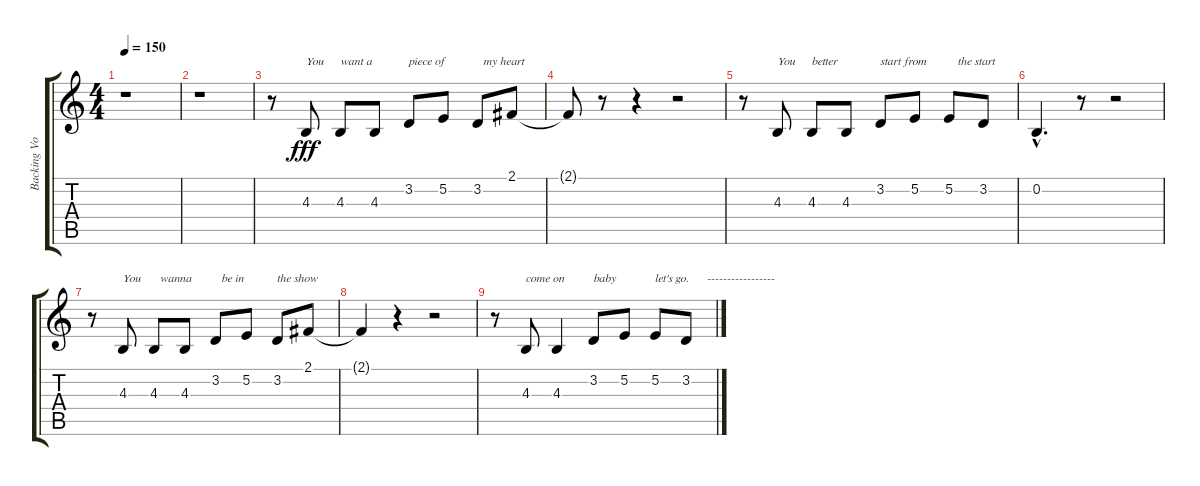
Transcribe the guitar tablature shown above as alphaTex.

\track ("Backing Vocals" "Backing Vo") {instrument clarinet}
\staff {score tabs}
\tuning (E4 B3 G3 D3 A2 E2) {hide}
\ts (4 4)
\tempo 150
\clef g2
\ks c
r.1{dy fff} |
r.1 |
r.8 4.3.8{txt "You"} 4.3.8{txt "want a"} 4.3.8 3.2.8{txt "piece of"} 5.2.8 3.2.8{txt "  my heart"} 2.1.8 |
2.1{t}.8 r.8 r.4 r.2 |
r.8 4.3.8{txt "You"} 4.3.8{txt "better"} 4.3.8 3.2.8{txt "start from"} 5.2.8 5.2.8{txt "   the start"} 3.2.8 |
0.2{hac}.4{d} r.8 r.2 |
r.8 4.3.8{txt "You"} 4.3.8{txt "  wanna"} 4.3.8 3.2.8{txt "  be in"} 5.2.8 3.2.8{txt "the show"} 2.1.8 |
2.1{t}.4 r.4 r.2 |
r.8 4.3.8{txt "come on"} 4.3.4 3.2.8{txt "baby"} 5.2.8 5.2.8{txt "let's go."} 3.2.8{txt "       -----------------"}
